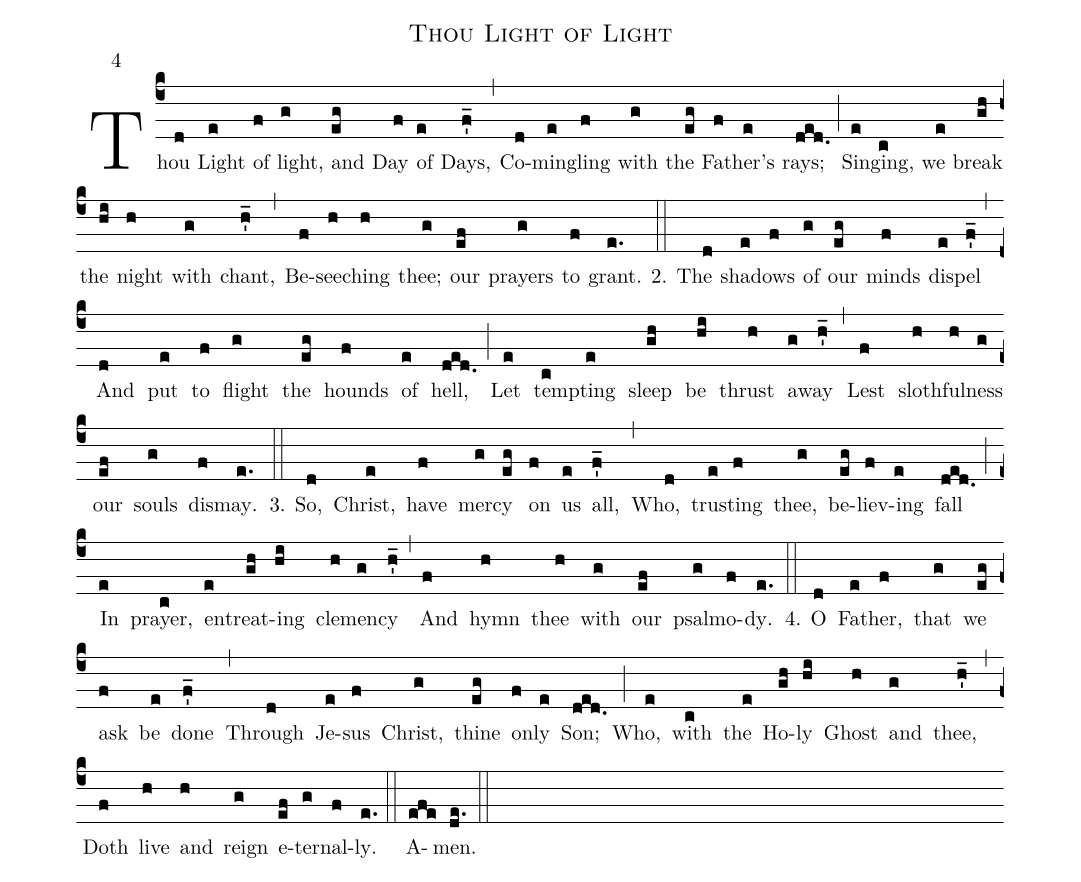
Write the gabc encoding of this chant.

name: Thou Light of Light;
office-part:Hymnus;
mode:4;
office-part:Hymnus;
%%
(c4)Thou(d) Light(e) of(f) light,(g) and(eg) Day(f) of(e) Days,(f'_) (,)
Co-(d)ming(e)ling(f) with(g) the(eg) Fa(f)ther’s(e) rays;(ded.) (;)
Sing(e)ing,(c) we(e) break(gh) the(hi) night(h) with(g) chant,(h'_) (,)
Be(f)seech(h)ing(h) thee;(g) our(ef) prayers(g) to(f) grant.(e.) (::)

2. The(d) shad(e)ows(f) of(g) our(eg) minds(f) dis(e)pel(f'_) (,)
And(d) put(e) to(f) flight(g) the(eg) hounds(f) of(e) hell,(ded.) (;)
Let(e) tempt(c)ing(e) sleep(gh) be(hi) thrust(h) a(g)way(h'_) (,)
Lest(f) sloth(h)ful(h)ness(g) our(ef) souls(g) dis(f)may.(e.) (::)

3. So,(d) Christ,(e) have(f) mer(g)cy(eg) on(f) us(e) all,(f'_) (,)
Who,(d) trust(e)ing(f) thee,(g) be(eg)liev(f)ing(e) fall(ded.) (;)
In(e) prayer,(c) en(e)treat(gh)ing(hi) clem(h)en(g)cy(h'_) (,)
And(f) hymn(h) thee(h) with(g) our(ef) psal(g)mo(f)dy.(e.) (::)

4. O(d) Fa(e)ther,(f) that(g) we(eg) ask(f) be(e) done(f'_) (,)
Through(d) Je(e)sus(f) Christ,(g) thine(eg) on(f)ly(e) Son;(ded.) (;)
Who,(e) with(c) the(e) Ho(gh)ly(hi) Ghost(h) and(g) thee,(h'_) (,)
Doth(f) live(h) and(h) reign(g) e(ef)ter(g)nal(f)ly.(e.) (::)
A(efe)men.(de.) (::)
